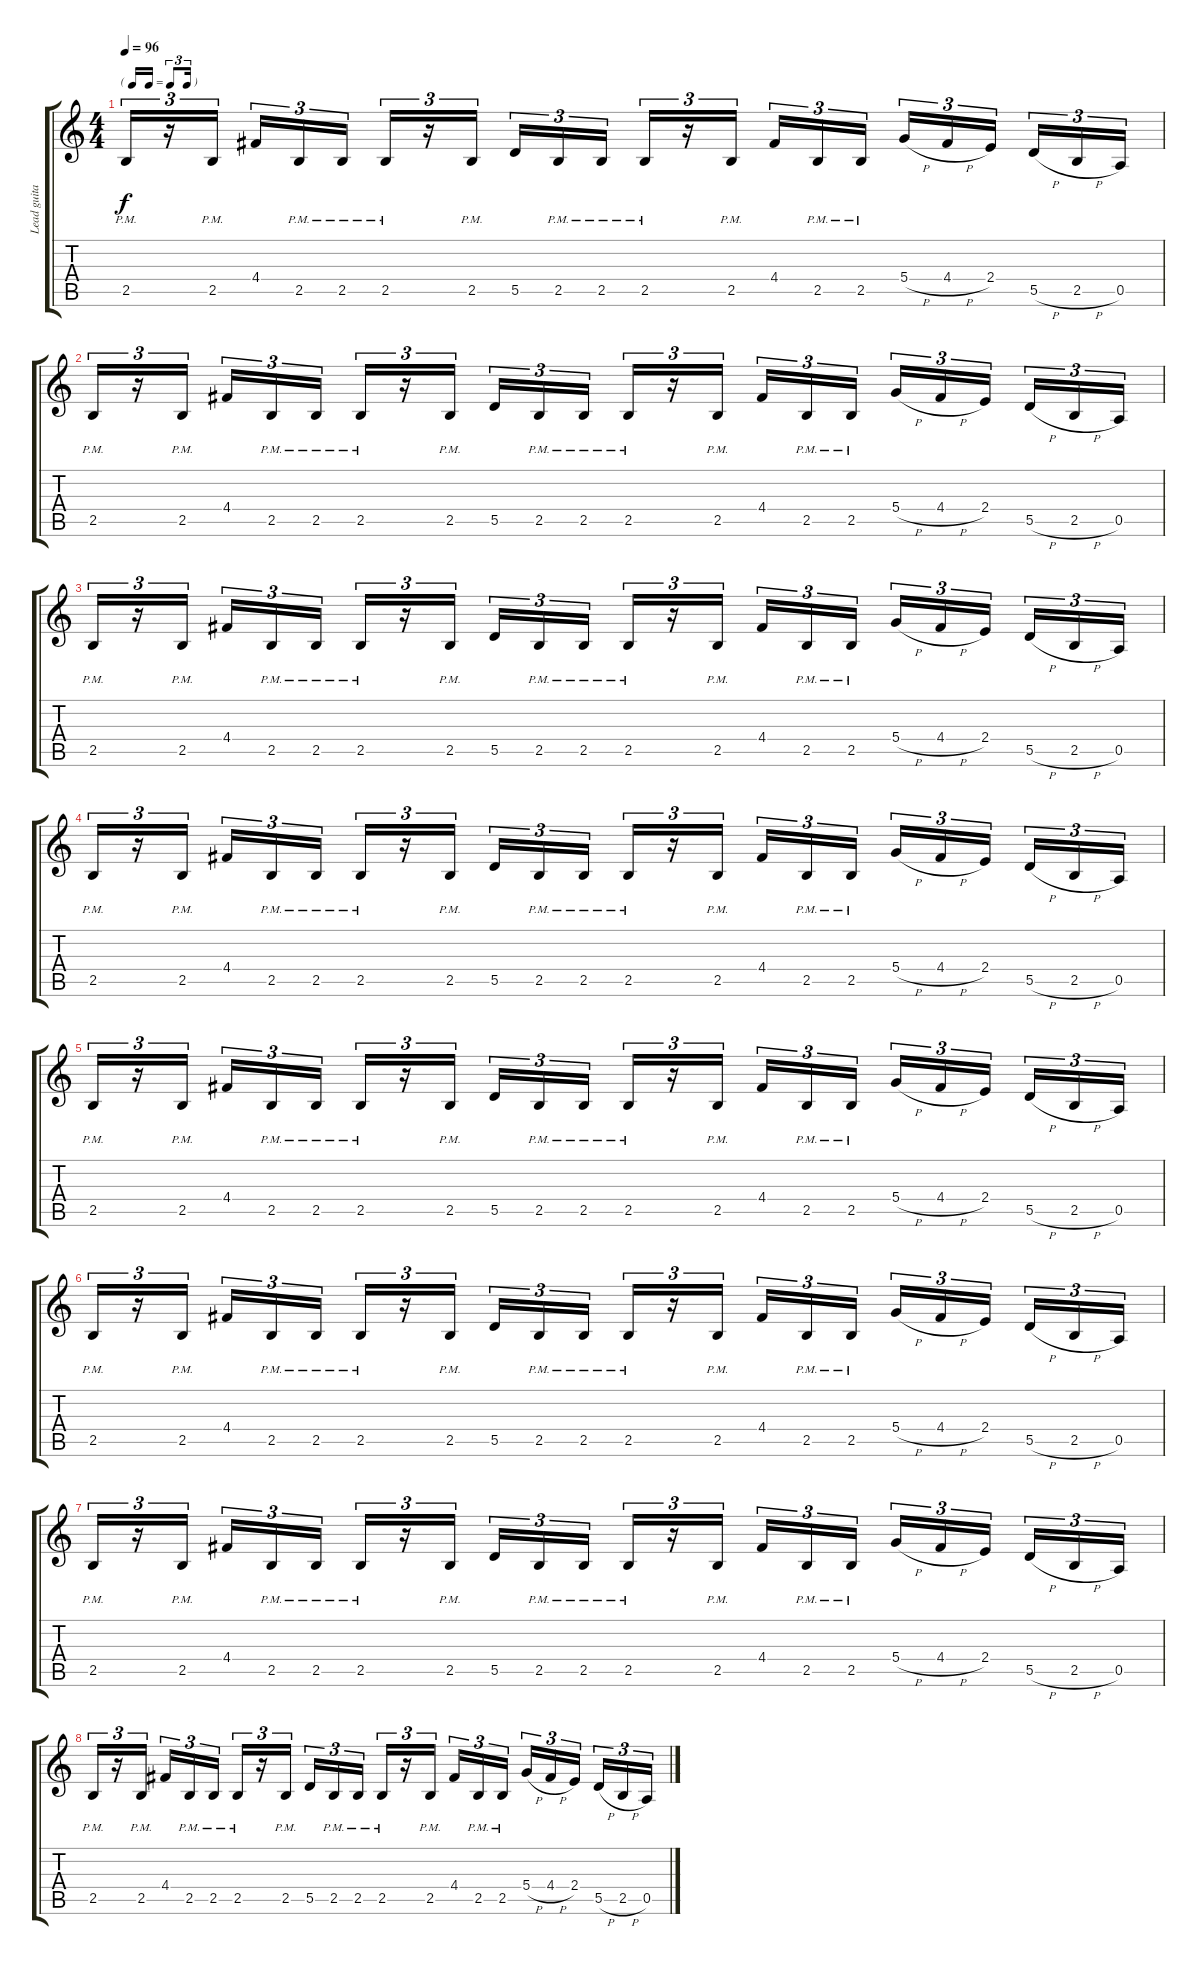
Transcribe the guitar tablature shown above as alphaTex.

\track ("Lead guitar" "Lead guita") {instrument distortionguitar}
\staff {score tabs}
\tuning (E4 B3 G3 D3 A2 E2) {hide}
\ts (4 4)
\tf triplet16th
\tempo 96
\clef g2
\ks c
2.5{pm}.16{tu (3 2) dy f} r.16{tu (3 2)} 2.5{pm}.16{tu (3 2) beam splitsecondary} 4.4.16{tu (3 2)} 2.5{pm}.16{tu (3 2)} 2.5{pm}.16{tu (3 2)} 2.5{pm}.16{tu (3 2)} r.16{tu (3 2)} 2.5{pm}.16{tu (3 2) beam splitsecondary} 5.5.16{tu (3 2)} 2.5{pm}.16{tu (3 2)} 2.5{pm}.16{tu (3 2)} 2.5{pm}.16{tu (3 2)} r.16{tu (3 2)} 2.5{pm}.16{tu (3 2) beam splitsecondary} 4.4.16{tu (3 2)} 2.5{pm}.16{tu (3 2)} 2.5{pm}.16{tu (3 2)} 5.4{h}.16{tu (3 2)} 4.4{h}.16{tu (3 2)} 2.4.16{tu (3 2) beam splitsecondary} 5.5{h}.16{tu (3 2)} 2.5{h}.16{tu (3 2)} 0.5.16{tu (3 2)} |
2.5{pm}.16{tu (3 2)} r.16{tu (3 2)} 2.5{pm}.16{tu (3 2) beam splitsecondary} 4.4.16{tu (3 2)} 2.5{pm}.16{tu (3 2)} 2.5{pm}.16{tu (3 2)} 2.5{pm}.16{tu (3 2)} r.16{tu (3 2)} 2.5{pm}.16{tu (3 2) beam splitsecondary} 5.5.16{tu (3 2)} 2.5{pm}.16{tu (3 2)} 2.5{pm}.16{tu (3 2)} 2.5{pm}.16{tu (3 2)} r.16{tu (3 2)} 2.5{pm}.16{tu (3 2) beam splitsecondary} 4.4.16{tu (3 2)} 2.5{pm}.16{tu (3 2)} 2.5{pm}.16{tu (3 2)} 5.4{h}.16{tu (3 2)} 4.4{h}.16{tu (3 2)} 2.4.16{tu (3 2) beam splitsecondary} 5.5{h}.16{tu (3 2)} 2.5{h}.16{tu (3 2)} 0.5.16{tu (3 2)} |
2.5{pm}.16{tu (3 2)} r.16{tu (3 2)} 2.5{pm}.16{tu (3 2) beam splitsecondary} 4.4.16{tu (3 2)} 2.5{pm}.16{tu (3 2)} 2.5{pm}.16{tu (3 2)} 2.5{pm}.16{tu (3 2)} r.16{tu (3 2)} 2.5{pm}.16{tu (3 2) beam splitsecondary} 5.5.16{tu (3 2)} 2.5{pm}.16{tu (3 2)} 2.5{pm}.16{tu (3 2)} 2.5{pm}.16{tu (3 2)} r.16{tu (3 2)} 2.5{pm}.16{tu (3 2) beam splitsecondary} 4.4.16{tu (3 2)} 2.5{pm}.16{tu (3 2)} 2.5{pm}.16{tu (3 2)} 5.4{h}.16{tu (3 2)} 4.4{h}.16{tu (3 2)} 2.4.16{tu (3 2) beam splitsecondary} 5.5{h}.16{tu (3 2)} 2.5{h}.16{tu (3 2)} 0.5.16{tu (3 2)} |
2.5{pm}.16{tu (3 2)} r.16{tu (3 2)} 2.5{pm}.16{tu (3 2) beam splitsecondary} 4.4.16{tu (3 2)} 2.5{pm}.16{tu (3 2)} 2.5{pm}.16{tu (3 2)} 2.5{pm}.16{tu (3 2)} r.16{tu (3 2)} 2.5{pm}.16{tu (3 2) beam splitsecondary} 5.5.16{tu (3 2)} 2.5{pm}.16{tu (3 2)} 2.5{pm}.16{tu (3 2)} 2.5{pm}.16{tu (3 2)} r.16{tu (3 2)} 2.5{pm}.16{tu (3 2) beam splitsecondary} 4.4.16{tu (3 2)} 2.5{pm}.16{tu (3 2)} 2.5{pm}.16{tu (3 2)} 5.4{h}.16{tu (3 2)} 4.4{h}.16{tu (3 2)} 2.4.16{tu (3 2) beam splitsecondary} 5.5{h}.16{tu (3 2)} 2.5{h}.16{tu (3 2)} 0.5.16{tu (3 2)} |
2.5{pm}.16{tu (3 2)} r.16{tu (3 2)} 2.5{pm}.16{tu (3 2) beam splitsecondary} 4.4.16{tu (3 2)} 2.5{pm}.16{tu (3 2)} 2.5{pm}.16{tu (3 2)} 2.5{pm}.16{tu (3 2)} r.16{tu (3 2)} 2.5{pm}.16{tu (3 2) beam splitsecondary} 5.5.16{tu (3 2)} 2.5{pm}.16{tu (3 2)} 2.5{pm}.16{tu (3 2)} 2.5{pm}.16{tu (3 2)} r.16{tu (3 2)} 2.5{pm}.16{tu (3 2) beam splitsecondary} 4.4.16{tu (3 2)} 2.5{pm}.16{tu (3 2)} 2.5{pm}.16{tu (3 2)} 5.4{h}.16{tu (3 2)} 4.4{h}.16{tu (3 2)} 2.4.16{tu (3 2) beam splitsecondary} 5.5{h}.16{tu (3 2)} 2.5{h}.16{tu (3 2)} 0.5.16{tu (3 2)} |
2.5{pm}.16{tu (3 2)} r.16{tu (3 2)} 2.5{pm}.16{tu (3 2) beam splitsecondary} 4.4.16{tu (3 2)} 2.5{pm}.16{tu (3 2)} 2.5{pm}.16{tu (3 2)} 2.5{pm}.16{tu (3 2)} r.16{tu (3 2)} 2.5{pm}.16{tu (3 2) beam splitsecondary} 5.5.16{tu (3 2)} 2.5{pm}.16{tu (3 2)} 2.5{pm}.16{tu (3 2)} 2.5{pm}.16{tu (3 2)} r.16{tu (3 2)} 2.5{pm}.16{tu (3 2) beam splitsecondary} 4.4.16{tu (3 2)} 2.5{pm}.16{tu (3 2)} 2.5{pm}.16{tu (3 2)} 5.4{h}.16{tu (3 2)} 4.4{h}.16{tu (3 2)} 2.4.16{tu (3 2) beam splitsecondary} 5.5{h}.16{tu (3 2)} 2.5{h}.16{tu (3 2)} 0.5.16{tu (3 2)} |
2.5{pm}.16{tu (3 2)} r.16{tu (3 2)} 2.5{pm}.16{tu (3 2) beam splitsecondary} 4.4.16{tu (3 2)} 2.5{pm}.16{tu (3 2)} 2.5{pm}.16{tu (3 2)} 2.5{pm}.16{tu (3 2)} r.16{tu (3 2)} 2.5{pm}.16{tu (3 2) beam splitsecondary} 5.5.16{tu (3 2)} 2.5{pm}.16{tu (3 2)} 2.5{pm}.16{tu (3 2)} 2.5{pm}.16{tu (3 2)} r.16{tu (3 2)} 2.5{pm}.16{tu (3 2) beam splitsecondary} 4.4.16{tu (3 2)} 2.5{pm}.16{tu (3 2)} 2.5{pm}.16{tu (3 2)} 5.4{h}.16{tu (3 2)} 4.4{h}.16{tu (3 2)} 2.4.16{tu (3 2) beam splitsecondary} 5.5{h}.16{tu (3 2)} 2.5{h}.16{tu (3 2)} 0.5.16{tu (3 2)} |
2.5{pm}.16{tu (3 2)} r.16{tu (3 2)} 2.5{pm}.16{tu (3 2) beam splitsecondary} 4.4.16{tu (3 2)} 2.5{pm}.16{tu (3 2)} 2.5{pm}.16{tu (3 2)} 2.5{pm}.16{tu (3 2)} r.16{tu (3 2)} 2.5{pm}.16{tu (3 2) beam splitsecondary} 5.5.16{tu (3 2)} 2.5{pm}.16{tu (3 2)} 2.5{pm}.16{tu (3 2)} 2.5{pm}.16{tu (3 2)} r.16{tu (3 2)} 2.5{pm}.16{tu (3 2) beam splitsecondary} 4.4.16{tu (3 2)} 2.5{pm}.16{tu (3 2)} 2.5{pm}.16{tu (3 2)} 5.4{h}.16{tu (3 2)} 4.4{h}.16{tu (3 2)} 2.4.16{tu (3 2) beam splitsecondary} 5.5{h}.16{tu (3 2)} 2.5{h}.16{tu (3 2)} 0.5.16{tu (3 2)}
